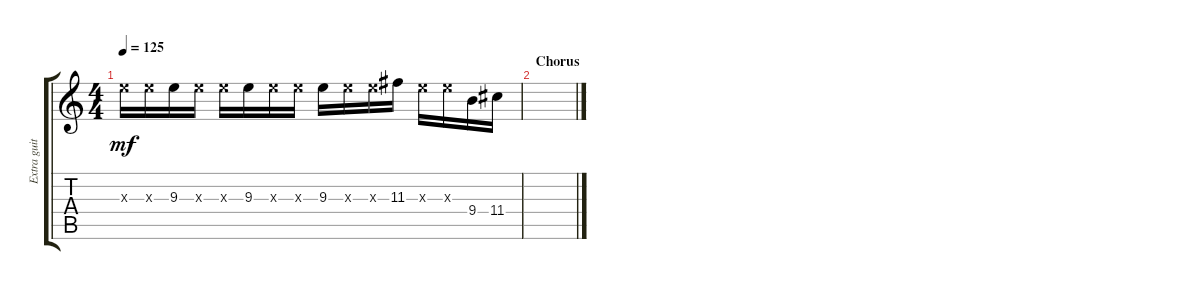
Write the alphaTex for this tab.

\track ("Extra guitar" "Extra guit") {instrument electricguitarclean}
\staff {score tabs}
\tuning (E4 B3 G3 D3 A2 E2) {hide}
\ts (4 4)
\tempo 125
\clef g2
\ks c
9.3{x}.16{dy mf} 9.3{x}.16 9.3.16 9.3{x}.16 9.3{x}.16 9.3.16 9.3{x}.16 9.3{x}.16 9.3.16 9.3{x}.16 9.3{x}.16 11.3.16 9.3{x}.16 9.3{x}.16 9.4.16 11.4.16 |
\section ("" "Chorus")
